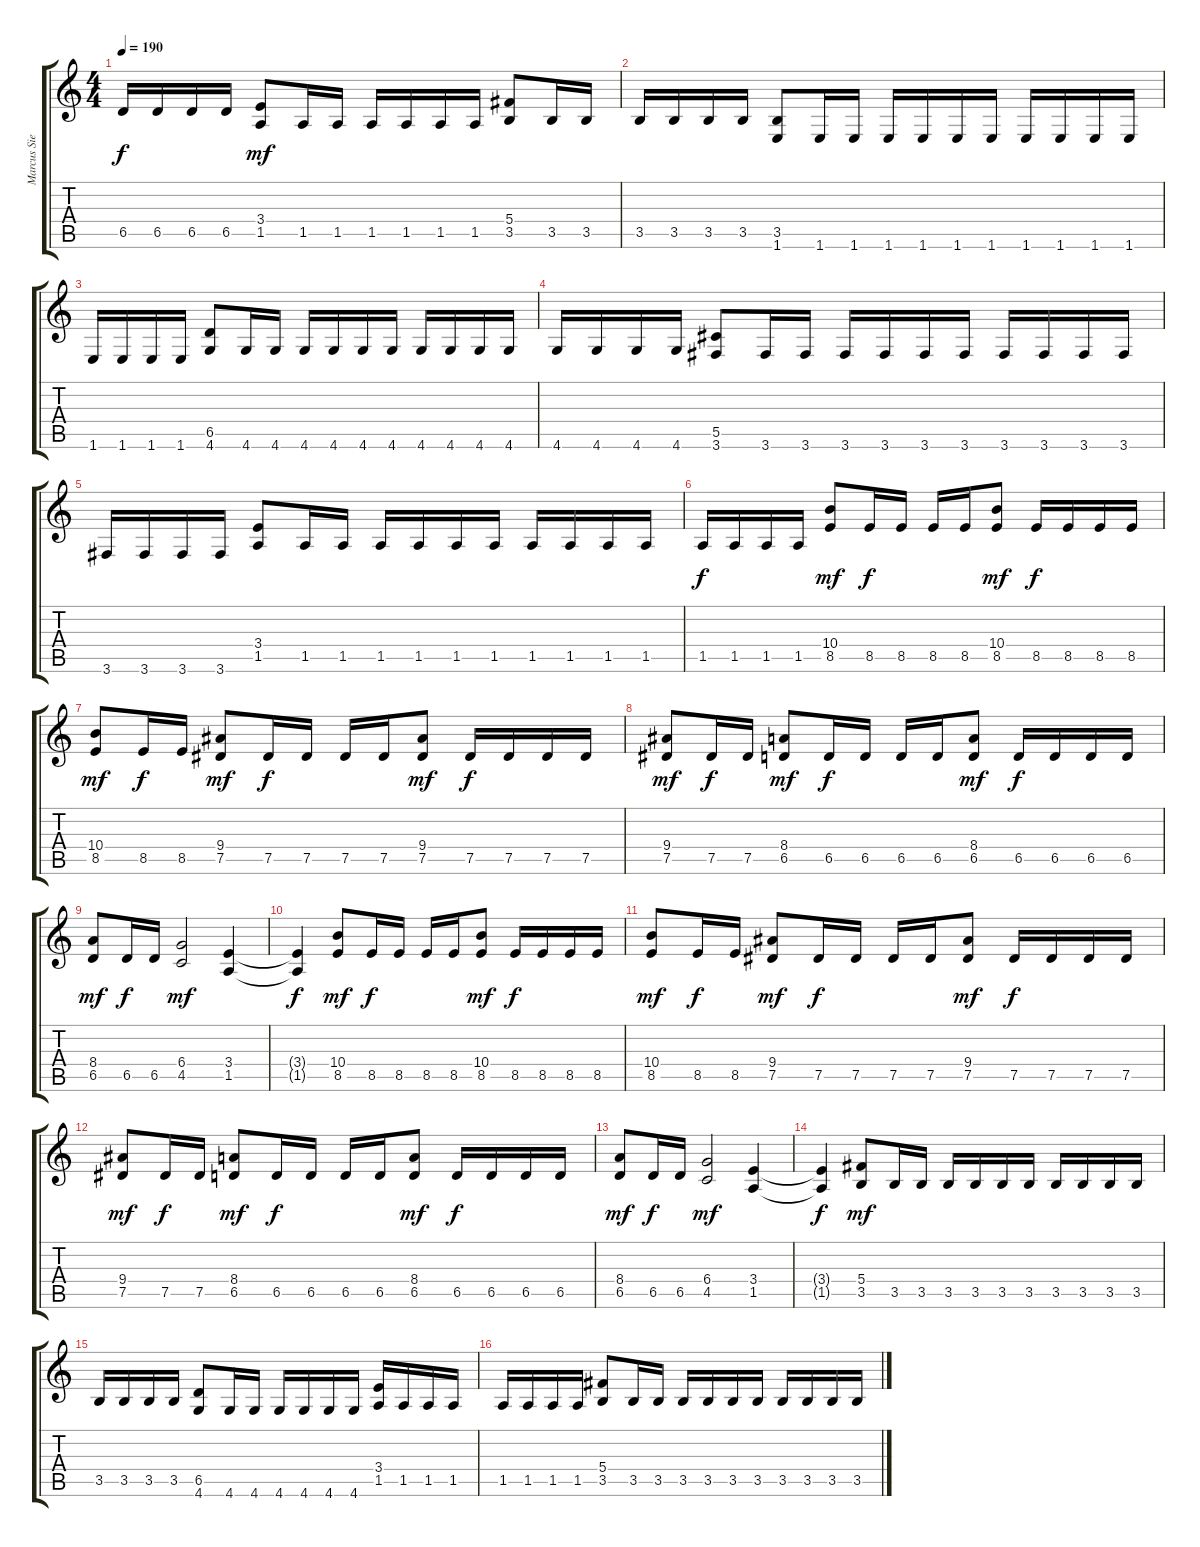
\track ("Marcus Siepen" "Marcus Sie") {instrument distortionguitar}
\staff {score tabs}
\tuning (Eb4 Bb3 Gb3 Db3 Ab2 Eb2) {hide}
\ts (4 4)
\tempo 190
\clef g2
\ks c
6.5.16{dy f} 6.5.16 6.5.16 6.5.16 (3.4 1.5).8{dy mf} 1.5.16 1.5.16 1.5.16 1.5.16 1.5.16 1.5.16 (5.4 3.5).8 3.5.16 3.5.16 |
3.5.16 3.5.16 3.5.16 3.5.16 (3.5 1.6).8 1.6.16 1.6.16 1.6.16 1.6.16 1.6.16 1.6.16 1.6.16 1.6.16 1.6.16 1.6.16 |
1.6.16 1.6.16 1.6.16 1.6.16 (6.5 4.6).8 4.6.16 4.6.16 4.6.16 4.6.16 4.6.16 4.6.16 4.6.16 4.6.16 4.6.16 4.6.16 |
4.6.16 4.6.16 4.6.16 4.6.16 (5.5 3.6).8 3.6.16 3.6.16 3.6.16 3.6.16 3.6.16 3.6.16 3.6.16 3.6.16 3.6.16 3.6.16 |
3.6.16 3.6.16 3.6.16 3.6.16 (3.4 1.5).8 1.5.16 1.5.16 1.5.16 1.5.16 1.5.16 1.5.16 1.5.16 1.5.16 1.5.16 1.5.16 |
1.5.16{dy f} 1.5.16 1.5.16 1.5.16 (10.4 8.5).8{dy mf} 8.5.16{dy f} 8.5.16 8.5.16 8.5.16 (10.4 8.5).8{dy mf} 8.5.16{dy f} 8.5.16 8.5.16 8.5.16 |
(10.4 8.5).8{dy mf} 8.5.16{dy f} 8.5.16 (9.4 7.5).8{dy mf} 7.5.16{dy f} 7.5.16 7.5.16 7.5.16 (9.4 7.5).8{dy mf} 7.5.16{dy f} 7.5.16 7.5.16 7.5.16 |
(9.4 7.5).8{dy mf} 7.5.16{dy f} 7.5.16 (8.4 6.5).8{dy mf} 6.5.16{dy f} 6.5.16 6.5.16 6.5.16 (8.4 6.5).8{dy mf} 6.5.16{dy f} 6.5.16 6.5.16 6.5.16 |
(8.4 6.5).8{dy mf} 6.5.16{dy f} 6.5.16 (6.4 4.5).2{dy mf} (3.4 1.5).4 |
(3.4{t} 1.5{t}).4{dy f} (10.4 8.5).8{dy mf} 8.5.16{dy f} 8.5.16 8.5.16 8.5.16 (10.4 8.5).8{dy mf} 8.5.16{dy f} 8.5.16 8.5.16 8.5.16 |
(10.4 8.5).8{dy mf} 8.5.16{dy f} 8.5.16 (9.4 7.5).8{dy mf} 7.5.16{dy f} 7.5.16 7.5.16 7.5.16 (9.4 7.5).8{dy mf} 7.5.16{dy f} 7.5.16 7.5.16 7.5.16 |
(9.4 7.5).8{dy mf} 7.5.16{dy f} 7.5.16 (8.4 6.5).8{dy mf} 6.5.16{dy f} 6.5.16 6.5.16 6.5.16 (8.4 6.5).8{dy mf} 6.5.16{dy f} 6.5.16 6.5.16 6.5.16 |
(8.4 6.5).8{dy mf} 6.5.16{dy f} 6.5.16 (6.4 4.5).2{dy mf} (3.4 1.5).4 |
(3.4{t} 1.5{t}).4{dy f} (5.4 3.5).8{dy mf} 3.5.16 3.5.16 3.5.16 3.5.16 3.5.16 3.5.16 3.5.16 3.5.16 3.5.16 3.5.16 |
3.5.16 3.5.16 3.5.16 3.5.16 (6.5 4.6).8 4.6.16 4.6.16 4.6.16 4.6.16 4.6.16 4.6.16 (3.4 1.5).16 1.5.16 1.5.16 1.5.16 |
1.5.16 1.5.16 1.5.16 1.5.16 (5.4 3.5).8 3.5.16 3.5.16 3.5.16 3.5.16 3.5.16 3.5.16 3.5.16 3.5.16 3.5.16 3.5.16
